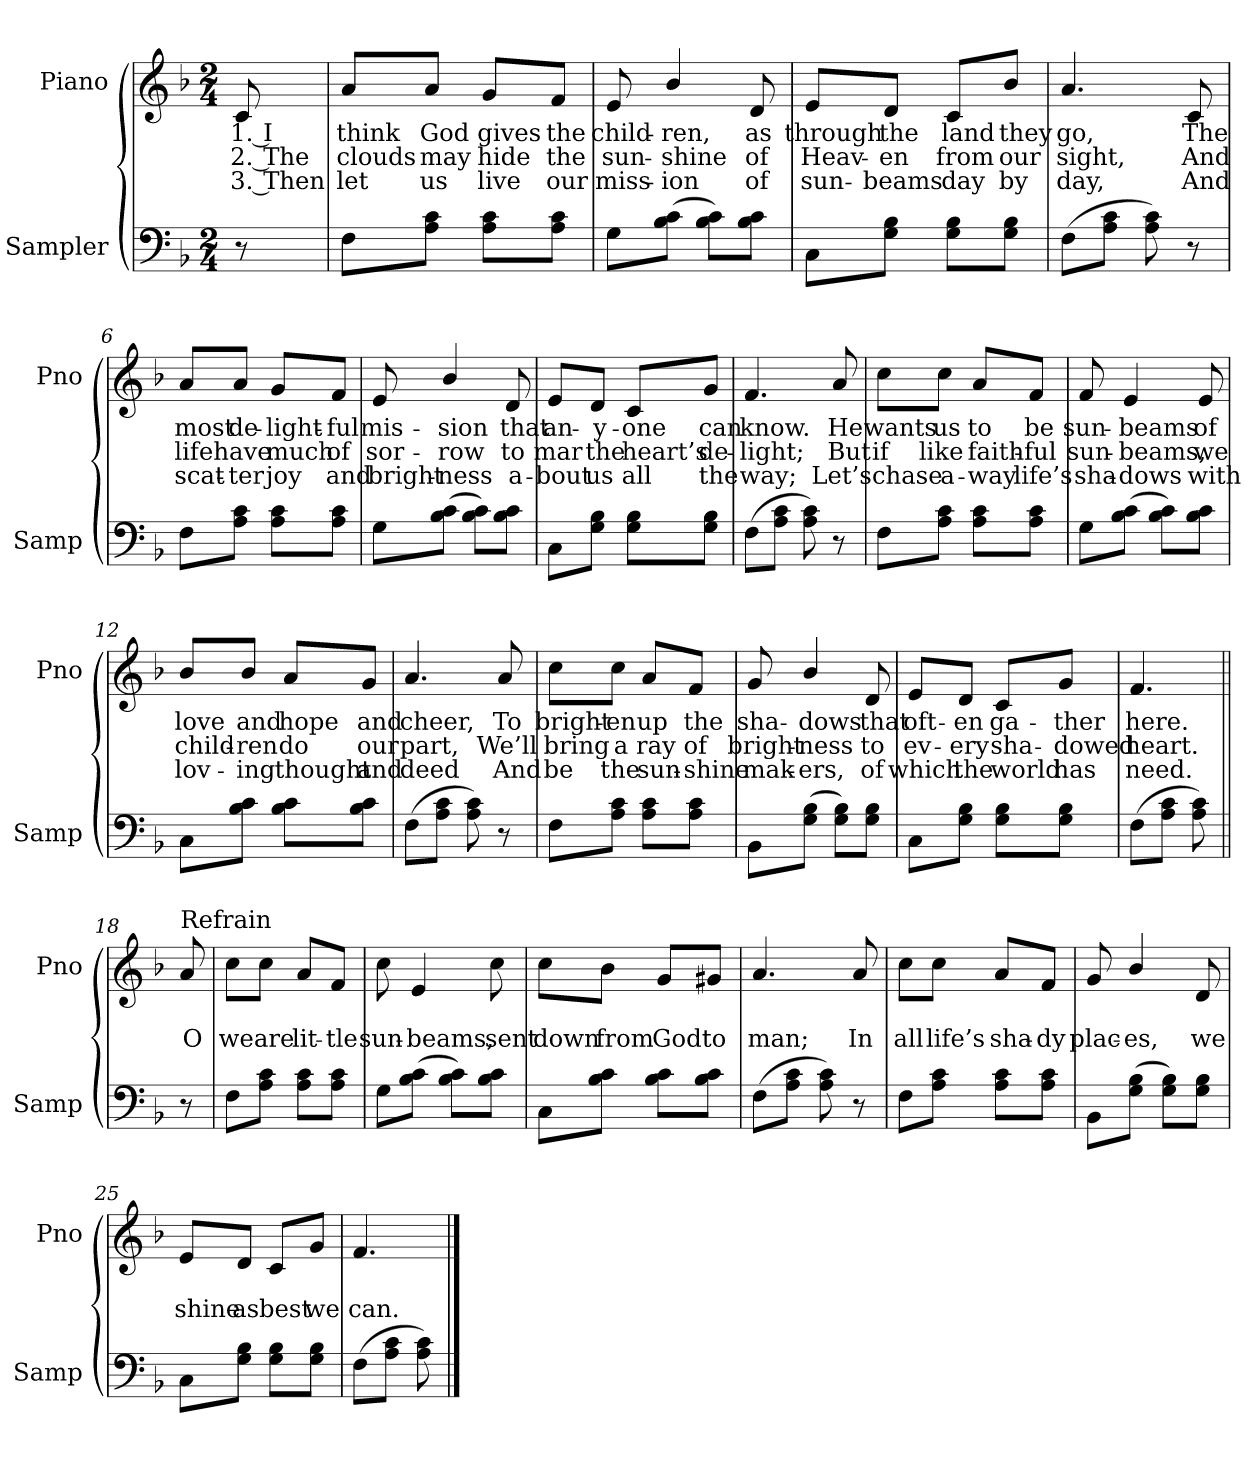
**kern	**kern	**text	**text	**text
*part2	*part1	*part1	*part1	*part1
*staff2	*staff1	*staff1	*staff1	*staff1
*I"Sampler	*I"Piano	*	*	*
*I'Samp	*I'Pno	*	*	*
*clefF4	*clefG2	*	*	*
*k[b-]	*k[b-]	*	*	*
*F:	*F:	*	*	*
*M2/4	*M2/4	*	*	*
=1	=1	=1	=1	=1
8r	8c/	1. I	2. The	3. Then
=2	=2	=2	=2	=2
8F\L	8a/L	think	clouds	let
8A\ 8c\J	8a/J	God	may	us
8A\ 8c\L	8g/L	gives	hide	live
8A\ 8c\J	8f/J	the	the	our
=3	=3	=3	=3	=3
8G\L	8e/	child-	sun-	miss-
(8B-\ 8c\J	4b-/	-ren,	-shine	-ion
8B-\ 8c\L)	.	.	.	.
8B-\ 8c\J	8d/	as	of	of
=4	=4	=4	=4	=4
8C\L	8e/L	through	Heav-	sun-
8G\ 8B-\J	8d/J	the	-en	-beams
8G\ 8B-\L	8c/L	land	from	day
8G\ 8B-\J	8b-/J	they	our	by
=5	=5	=5	=5	=5
(8F\L	4.a/	go,	sight,	day,
8A\ 8c\J	.	.	.	.
8A\ 8c\)	.	.	.	.
8r	8c/	The	And	And
=6	=6	=6	=6	=6
8F\L	8a/L	most	life	scat-
8A\ 8c\J	8a/J	de-	have	-ter
8A\ 8c\L	8g/L	-light-	much	joy
8A\ 8c\J	8f/J	-ful	of	and
=7	=7	=7	=7	=7
8G\L	8e/	mis-	sor-	bright-
(8B-\ 8c\J	4b-/	-sion	-row	-ness
8B-\ 8c\L)	.	.	.	.
8B-\ 8c\J	8d/	that	to	a-
=8	=8	=8	=8	=8
8C\L	8e/L	an-	mar	-bout
8G\ 8B-\J	8d/J	-y-	the	us
8G\ 8B-\L	8c/L	-one	heart’s	all
8G\ 8B-\J	8g/J	can	de-	the
=9	=9	=9	=9	=9
(8F\L	4.f/	know.	-light;	way;
8A\ 8c\J	.	.	.	.
8A\ 8c\)	.	.	.	.
8r	8a/	He	But	Let’s
=10	=10	=10	=10	=10
8F\L	8cc\L	wants	if	chase
8A\ 8c\J	8cc\J	us	like	a-
8A\ 8c\L	8a/L	to	faith-	-way
8A\ 8c\J	8f/J	be	-ful	life’s
=11	=11	=11	=11	=11
8G\L	8f/	sun-	sun-	sha-
(8B-\ 8c\J	4e/	-beams	-beams,	-dows
8B-\ 8c\L)	.	.	.	.
8B-\ 8c\J	8e/	of	we	with
=12	=12	=12	=12	=12
8C\L	8b-/L	love	child-	lov-
8B-\ 8c\J	8b-/J	and	-ren	-ing
8B-\ 8c\L	8a/L	hope	do	thought
8B-\ 8c\J	8g/J	and	our	and
=13	=13	=13	=13	=13
(8F\L	4.a/	cheer,	part,	deed
8A\ 8c\J	.	.	.	.
8A\ 8c\)	.	.	.	.
8r	8a/	To	We’ll	And
=14	=14	=14	=14	=14
8F\L	8cc\L	bright-	bring	be
8A\ 8c\J	8cc\J	-en	a	the
8A\ 8c\L	8a/L	up	ray	sun-
8A\ 8c\J	8f/J	the	of	-shine
=15	=15	=15	=15	=15
8BB-\L	8g/	sha-	bright-	mak-
(8G\ 8B-\J	4b-/	-dows	-ness	-ers,
8G\ 8B-\L)	.	.	.	.
8G\ 8B-\J	8d/	that	to	of
=16	=16	=16	=16	=16
8C\L	8e/L	oft-	ev-	which
8G\ 8B-\J	8d/J	-en	-ery	the
8G\ 8B-\L	8c/L	ga-	sha-	world
8G\ 8B-\J	8g/J	-ther	-dowed	has
=17	=17	=17	=17	=17
(8F\L	4.f/	here.	heart.	need.
8A\ 8c\J	.	.	.	.
8A\ 8c\)	.	.	.	.
=18||	=18||	=18||	=18||	=18||
!	!LO:TX:t=Refrain	!	!	!
8r	8a/	.	O	.
=19	=19	=19	=19	=19
8F\L	8cc\L	.	we	.
8A\ 8c\J	8cc\J	.	are	.
8A\ 8c\L	8a/L	.	lit-	.
8A\ 8c\J	8f/J	.	-tle	.
=20	=20	=20	=20	=20
8G\L	8cc\	.	sun-	.
(8B-\ 8c\J	4e/	.	-beams,	.
8B-\ 8c\L)	.	.	.	.
8B-\ 8c\J	8cc\	.	sent	.
=21	=21	=21	=21	=21
8C\L	8cc\L	.	down	.
8B-\ 8c\J	8b-\J	.	from	.
8B-\ 8c\L	8g/L	.	God	.
8B-\ 8c\J	8g#X/J	.	to	.
=22	=22	=22	=22	=22
(8F\L	4.a/	.	man;	.
8A\ 8c\J	.	.	.	.
8A\ 8c\)	.	.	.	.
8r	8a/	.	In	.
=23	=23	=23	=23	=23
8F\L	8cc\L	.	all	.
8A\ 8c\J	8cc\J	.	life’s	.
8A\ 8c\L	8a/L	.	sha-	.
8A\ 8c\J	8f/J	.	-dy	.
=24	=24	=24	=24	=24
8BB-\L	8g/	.	plac-	.
(8G\ 8B-\J	4b-/	.	-es,	.
8G\ 8B-\L)	.	.	.	.
8G\ 8B-\J	8d/	.	we	.
=25	=25	=25	=25	=25
8C\L	8e/L	.	shine	.
8G\ 8B-\J	8d/J	.	as	.
8G\ 8B-\L	8c/L	.	best	.
8G\ 8B-\J	8g/J	.	we	.
=26	=26	=26	=26	=26
(8F\L	4.f/	.	can.	.
8A\ 8c\J	.	.	.	.
8A\ 8c\)	.	.	.	.
==	==	==	==	==
*-	*-	*-	*-	*-
